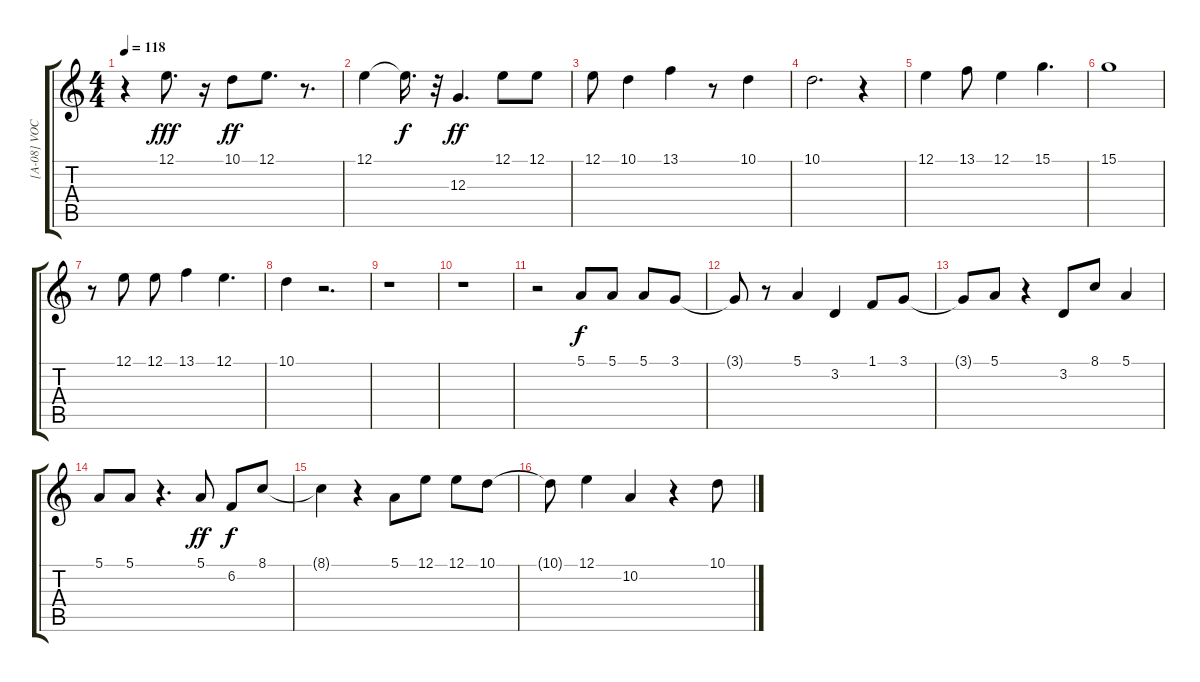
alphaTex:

\track ("[A-08] VOCAL" "[A-08] VOC") {instrument altosax}
\staff {score tabs}
\tuning (E4 B3 G3 D3 A2 E2) {hide}
\ts (4 4)
\tempo 118
\clef g2
\ks c
r.4{dy f} 12.1.8{d dy fff} r.16 10.1.8{dy ff} 12.1.8{d} r.8{d} |
12.1.4 12.1{t}.16{d dy f} r.32 12.3.4{d dy ff} 12.1.8 12.1.8 |
12.1.8 10.1.4 13.1.4 r.8 10.1.4 |
10.1.2{d} r.4 |
12.1.4 13.1.8 12.1.4 15.1.4{d} |
15.1.1 |
r.8 12.1.8 12.1.8 13.1.4 12.1.4{d} |
10.1.4 r.2{d} |
r.1 |
r.1 |
r.2 5.1.8{dy f} 5.1.8 5.1.8 3.1.8 |
3.1{t}.8 r.8 5.1.4 3.2.4 1.1.8 3.1.8 |
3.1{t}.8 5.1.8 r.4 3.2.8 8.1.8 5.1.4 |
5.1.8 5.1.8 r.4{d} 5.1.8{dy ff} 6.2.8{dy f} 8.1.8 |
8.1{t}.4 r.4 5.1.8 12.1.8 12.1.8 10.1.8 |
10.1{t}.8 12.1.4 10.2.4 r.4 10.1.8
